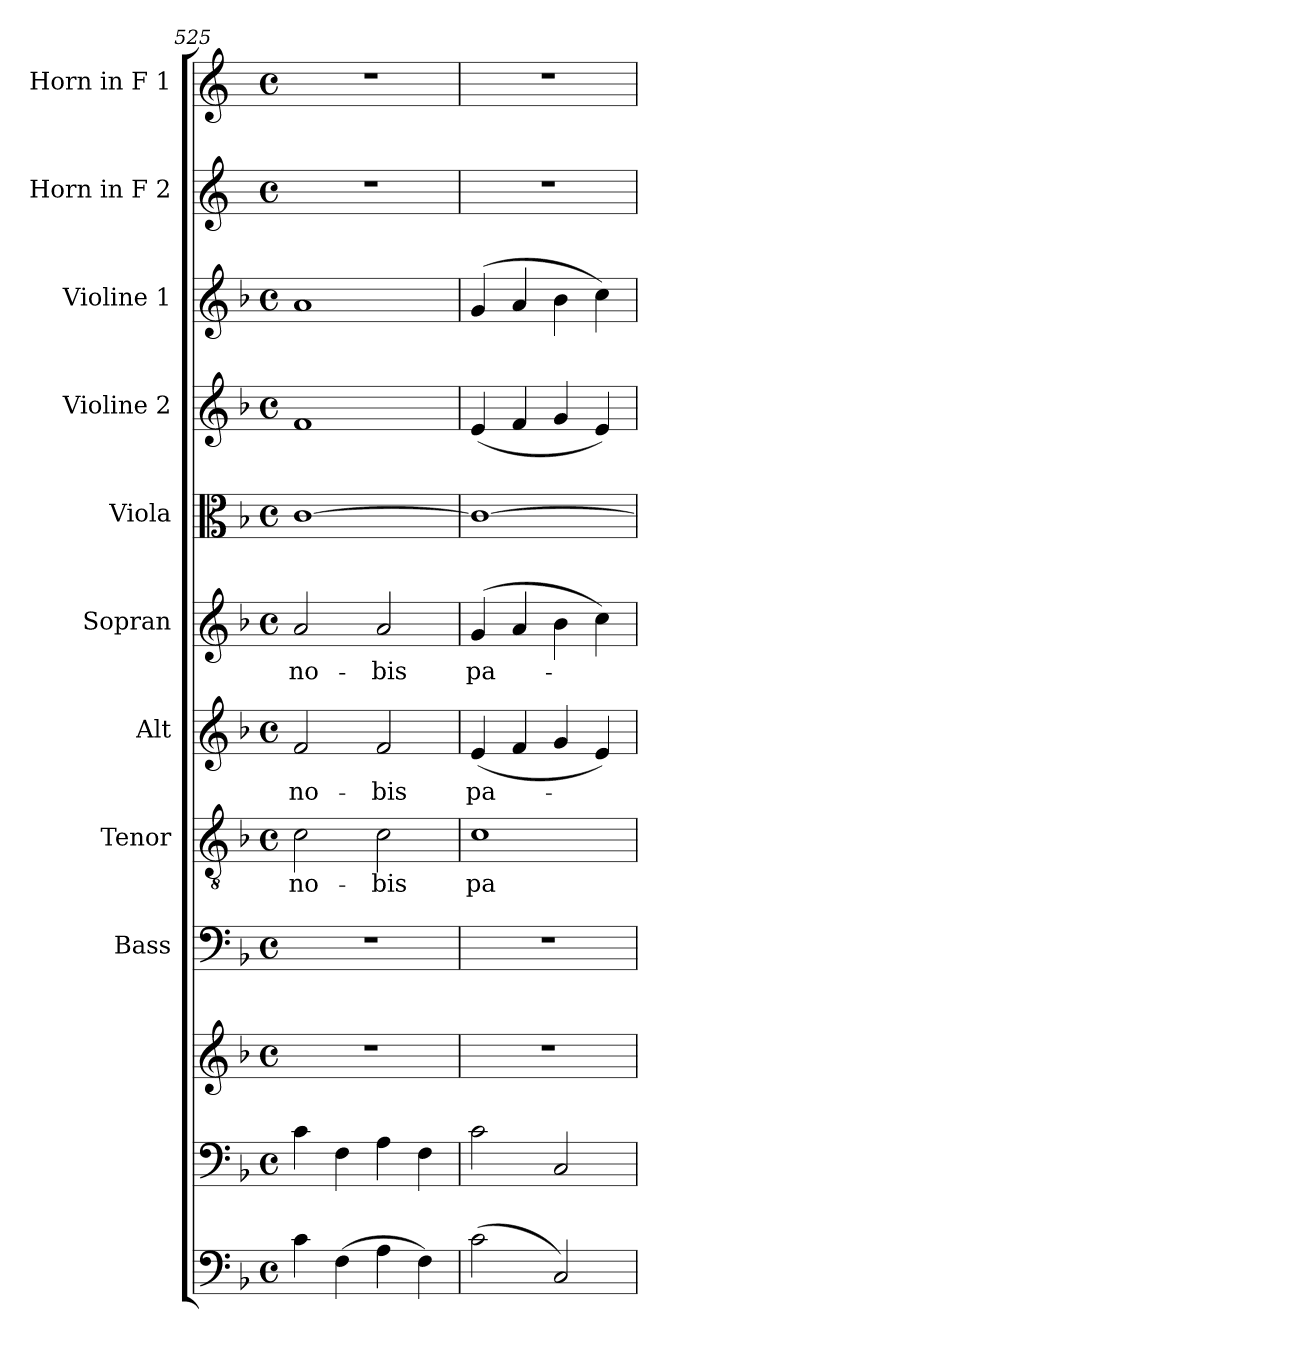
**kern	**kern	**kern	**kern	**kern	**text	**kern	**text	**kern	**text	**kern	**kern	**kern	**kern	**kern
*part11	*part10	*part10	*part9	*part8	*part8	*part7	*part7	*part6	*part6	*part5	*part4	*part3	*part2	*part1
*staff12	*staff11	*staff10	*staff9	*staff8	*staff8	*staff7	*staff7	*staff6	*staff6	*staff5	*staff4	*staff3	*staff2	*staff1
*	*	*	*I"Bass	*I"Tenor	*	*I"Alt	*	*I"Sopran	*	*I"Viola	*I"Violine 2	*I"Violine 1	*I"Horn in F 2	*I"Horn in F 1
*	*	*	*I'B.	*I'T.	*	*I'A.	*	*I'S.	*	*I'Vla.	*I'Vl. 2	*I'Vl. 1	*	*
*clefF4	*clefF4	*clefG2	*clefF4	*clefGv2	*	*clefG2	*	*clefG2	*	*clefC3	*clefG2	*clefG2	*clefG2	*clefG2
*ITrd7c12	*	*	*	*	*	*	*	*	*	*	*	*	*ITrd4c7	*ITrd4c7
*k[b-]	*k[b-]	*k[b-]	*k[b-]	*k[b-]	*	*k[b-]	*	*k[b-]	*	*k[b-]	*k[b-]	*k[b-]	*k[b-]	*k[b-]
*F:	*F:	*F:	*F:	*F:	*	*F:	*	*F:	*	*F:	*F:	*F:	*F:	*F:
*M4/4	*M4/4	*M4/4	*M4/4	*M4/4	*	*M4/4	*	*M4/4	*	*M4/4	*M4/4	*M4/4	*M4/4	*M4/4
*met(c)	*met(c)	*met(c)	*met(c)	*met(c)	*	*met(c)	*	*met(c)	*	*met(c)	*met(c)	*met(c)	*met(c)	*met(c)
=525	=525	=525	=525	=525	=525	=525	=525	=525	=525	=525	=525	=525	=525	=525
!	!	!	!	!	!LO:LY:b	!	!LO:LY:b	!	!LO:LY:b	!	!	!	!	!
4C\	4c\	1r	1r	2c\	no-	2f/	no-	2a/	no-	[1c	1f	1a	1r	1r
(>4FF\	4F\	.	.	.	.	.	.	.	.	.	.	.	.	.
!	!	!	!	!	!LO:LY:b	!	!LO:LY:b	!	!LO:LY:b	!	!	!	!	!
4AA\	4A\	.	.	2c\	-bis	2f/	-bis	2a/	-bis	.	.	.	.	.
4FF\)	4F\	.	.	.	.	.	.	.	.	.	.	.	.	.
=526	=526	=526	=526	=526	=526	=526	=526	=526	=526	=526	=526	=526	=526	=526
!	!	!	!	!	!LO:LY:b	!	!LO:LY:b	!	!LO:LY:b	!	!	!	!	!
(>2C\	2c\	1r	1r	1c	pa-	(<4e/	pa-	(>4g/	pa-	1c_	(<4e/	(>4g/	1r	1r
.	.	.	.	.	.	4f/	.	4a/	.	.	4f/	4a/	.	.
2CC/)	2C/	.	.	.	.	4g/	.	4b-\	.	.	4g/	4b-\	.	.
.	.	.	.	.	.	4e/)	.	4cc\)	.	.	4e/)	4cc\)	.	.
=	=	=	=	=	=	=	=	=	=	=	=	=	=	=
*-	*-	*-	*-	*-	*-	*-	*-	*-	*-	*-	*-	*-	*-	*-
